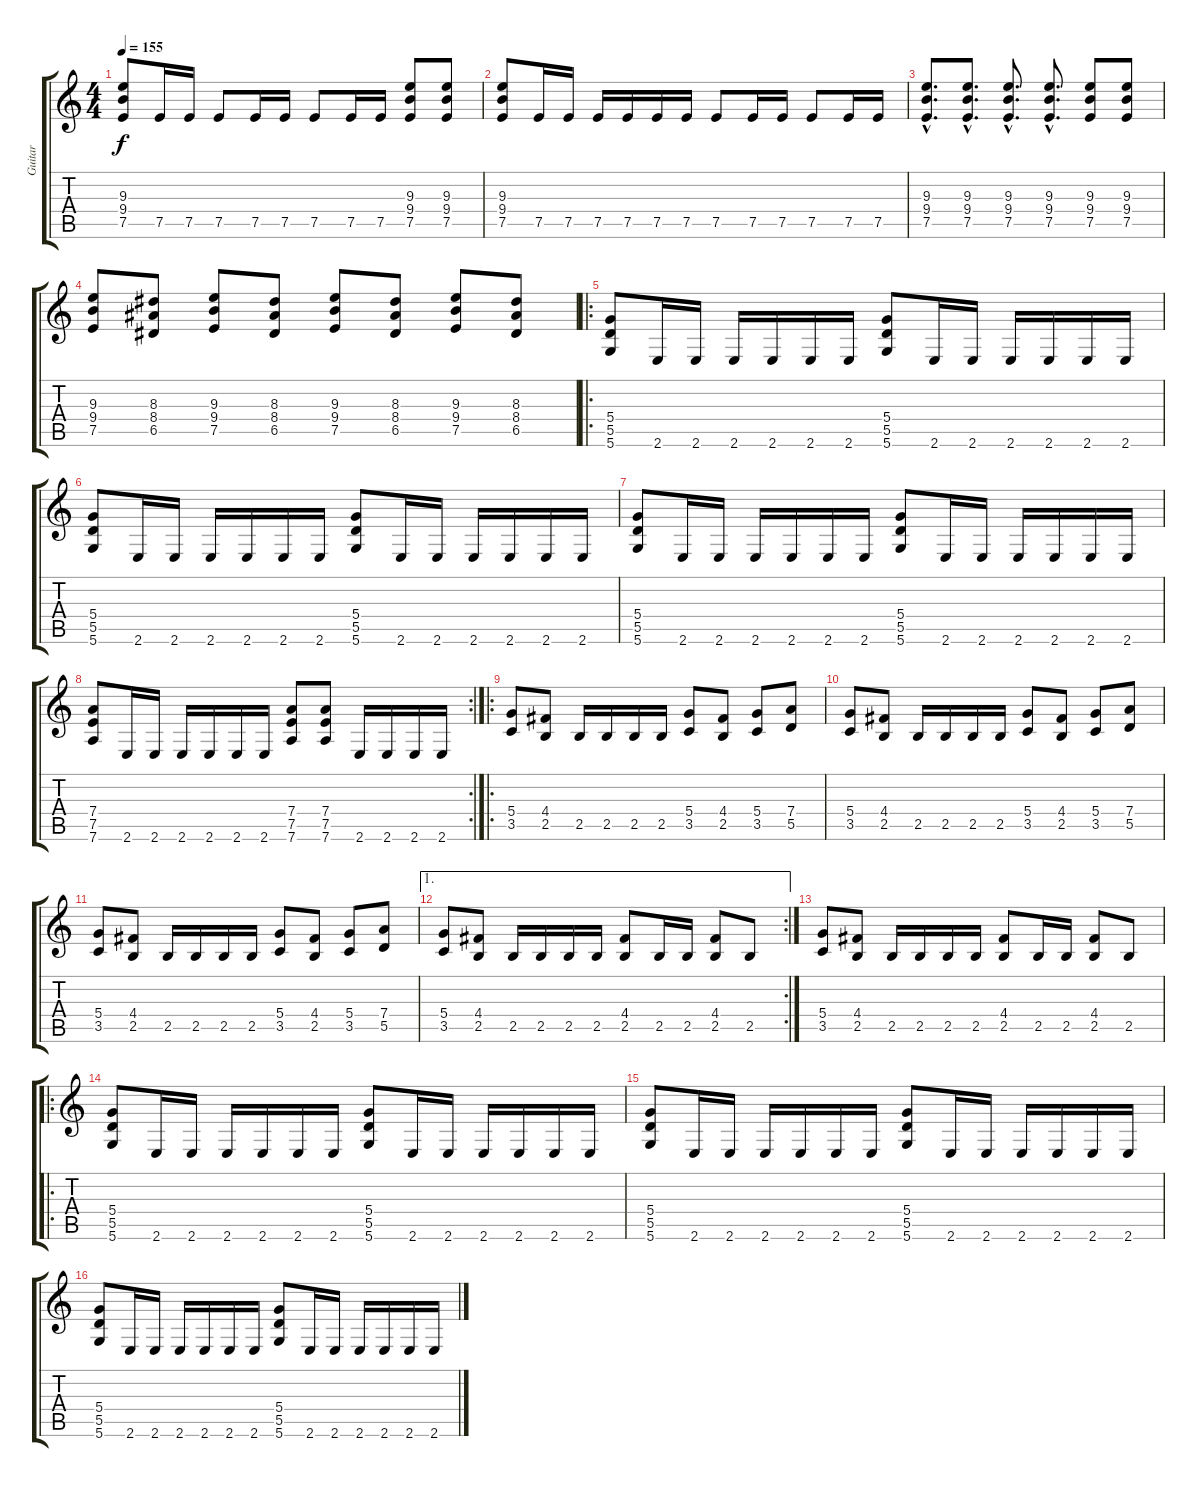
\track ("Guitar" "Guitar") {instrument distortionguitar}
\staff {score tabs}
\tuning (E4 B3 G3 D3 A2 D2) {hide}
\ts (4 4)
\tempo 155
\clef g2
\ks c
(9.3 9.4 7.5).8{dy f} 7.5.16 7.5.16 7.5.8 7.5.16 7.5.16 7.5.8 7.5.16 7.5.16 (9.3 9.4 7.5).8 (9.3 9.4 7.5).8 |
(9.3 9.4 7.5).8 7.5.16 7.5.16 7.5.16 7.5.16 7.5.16 7.5.16 7.5.8 7.5.16 7.5.16 7.5.8 7.5.16 7.5.16 |
(9.3{hac} 9.4{hac} 7.5{hac}).8{d} (9.3{hac} 9.4{hac} 7.5{hac}).8{d} (9.3{hac} 9.4{hac} 7.5{hac}).8{d} (9.3{hac} 9.4{hac} 7.5{hac}).8{d} (9.3 9.4 7.5).8 (9.3 9.4 7.5).8 |
(9.3 9.4 7.5).8 (8.3 8.4 6.5).8 (9.3 9.4 7.5).8 (8.3 8.4 6.5).8 (9.3 9.4 7.5).8 (8.3 8.4 6.5).8 (9.3 9.4 7.5).8 (8.3 8.4 6.5).8 |
\ro
(5.4 5.5 5.6).8 2.6.16 2.6.16 2.6.16 2.6.16 2.6.16 2.6.16 (5.4 5.5 5.6).8 2.6.16 2.6.16 2.6.16 2.6.16 2.6.16 2.6.16 |
(5.4 5.5 5.6).8 2.6.16 2.6.16 2.6.16 2.6.16 2.6.16 2.6.16 (5.4 5.5 5.6).8 2.6.16 2.6.16 2.6.16 2.6.16 2.6.16 2.6.16 |
(5.4 5.5 5.6).8 2.6.16 2.6.16 2.6.16 2.6.16 2.6.16 2.6.16 (5.4 5.5 5.6).8 2.6.16 2.6.16 2.6.16 2.6.16 2.6.16 2.6.16 |
\rc 2
(7.4 7.5 7.6).8 2.6.16 2.6.16 2.6.16 2.6.16 2.6.16 2.6.16 (7.4 7.5 7.6).8 (7.4 7.5 7.6).8 2.6.16 2.6.16 2.6.16 2.6.16 |
\ro
(5.4 3.5).8 (4.4 2.5).8 2.5.16 2.5.16 2.5.16 2.5.16 (5.4 3.5).8 (4.4 2.5).8 (5.4 3.5).8 (7.4 5.5).8 |
(5.4 3.5).8 (4.4 2.5).8 2.5.16 2.5.16 2.5.16 2.5.16 (5.4 3.5).8 (4.4 2.5).8 (5.4 3.5).8 (7.4 5.5).8 |
(5.4 3.5).8 (4.4 2.5).8 2.5.16 2.5.16 2.5.16 2.5.16 (5.4 3.5).8 (4.4 2.5).8 (5.4 3.5).8 (7.4 5.5).8 |
\ae 1
\rc 2
(5.4 3.5).8 (4.4 2.5).8 2.5.16 2.5.16 2.5.16 2.5.16 (4.4 2.5).8 2.5.16 2.5.16 (4.4 2.5).8 2.5.8 |
(5.4 3.5).8 (4.4 2.5).8 2.5.16 2.5.16 2.5.16 2.5.16 (4.4 2.5).8 2.5.16 2.5.16 (4.4 2.5).8 2.5.8 |
\ro
(5.4 5.5 5.6).8 2.6.16 2.6.16 2.6.16 2.6.16 2.6.16 2.6.16 (5.4 5.5 5.6).8 2.6.16 2.6.16 2.6.16 2.6.16 2.6.16 2.6.16 |
(5.4 5.5 5.6).8 2.6.16 2.6.16 2.6.16 2.6.16 2.6.16 2.6.16 (5.4 5.5 5.6).8 2.6.16 2.6.16 2.6.16 2.6.16 2.6.16 2.6.16 |
(5.4 5.5 5.6).8 2.6.16 2.6.16 2.6.16 2.6.16 2.6.16 2.6.16 (5.4 5.5 5.6).8 2.6.16 2.6.16 2.6.16 2.6.16 2.6.16 2.6.16
